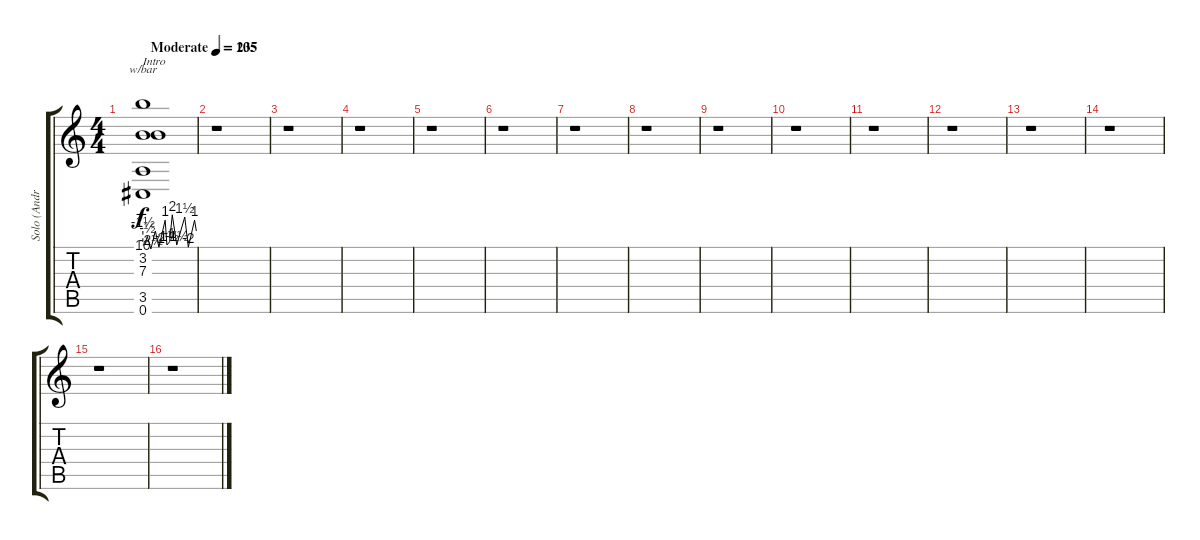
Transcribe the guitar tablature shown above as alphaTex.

\track ("Solo (Andreas)" "Solo (Andr") {instrument overdrivenguitar}
\staff {score tabs}
\tuning (E4 B3 G3 D3 A2 E2) {hide}
\ts (4 4)
\tempo (235 "Moderate")
\clef g2
\ks c
(10.1 3.2 7.3 3.5 0.6).1{tbe (custom default 0 -6 2 -6 5 -2 9 -10 14 0 18 -8 25 4 27 -6 30 -4 33 8 38 -6 47 6 51 -8 58 4 60 0) txt "Intro" dy f instrument fx2soundtrack} |
\tempo 105
r.1 |
r.1 |
r.1 |
r.1 |
r.1 |
r.1 |
r.1 |
r.1 |
r.1 |
r.1 |
r.1 |
r.1 |
r.1 |
r.1 |
r.1
